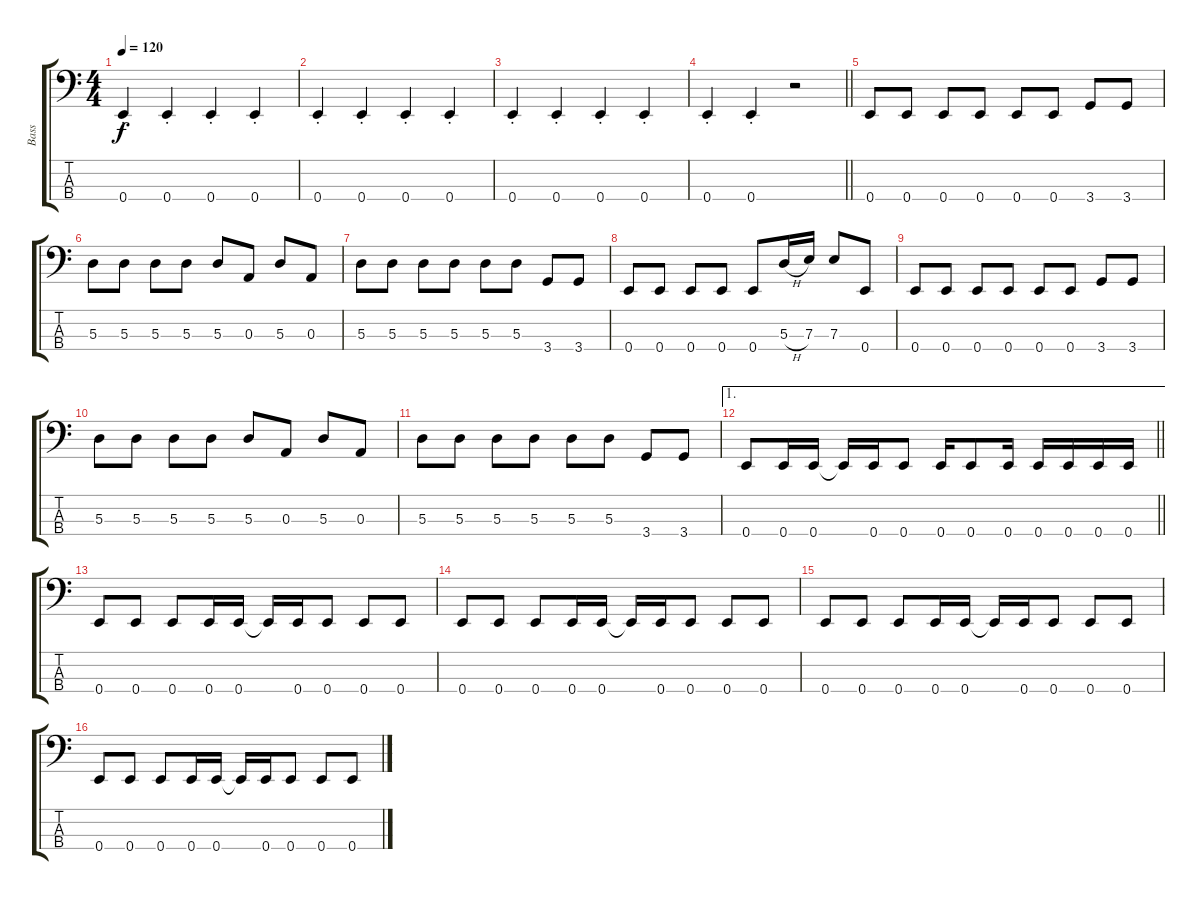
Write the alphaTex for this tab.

\track ("Bass" "Bass") {instrument electricbasspick}
\staff {score tabs}
\tuning (G2 D2 A1 E1) {hide}
\ts (4 4)
\tempo 120
\clef f4
\ks c
0.4{st}.4{dy f} 0.4{st}.4 0.4{st}.4 0.4{st}.4 |
0.4{st}.4 0.4{st}.4 0.4{st}.4 0.4{st}.4 |
0.4{st}.4 0.4{st}.4 0.4{st}.4 0.4{st}.4 |
\barLineRight lightlight
0.4{st}.4 0.4{st}.4 r.2 |
0.4.8 0.4.8 0.4.8 0.4.8 0.4.8 0.4.8 3.4.8 3.4.8 |
5.3.8 5.3.8 5.3.8 5.3.8 5.3.8 0.3.8 5.3.8 0.3.8 |
5.3.8 5.3.8 5.3.8 5.3.8 5.3.8 5.3.8 3.4.8 3.4.8 |
0.4.8 0.4.8 0.4.8 0.4.8 0.4.8 5.3{h}.16 7.3.16 7.3.8 0.4.8 |
0.4.8 0.4.8 0.4.8 0.4.8 0.4.8 0.4.8 3.4.8 3.4.8 |
5.3.8 5.3.8 5.3.8 5.3.8 5.3.8 0.3.8 5.3.8 0.3.8 |
5.3.8 5.3.8 5.3.8 5.3.8 5.3.8 5.3.8 3.4.8 3.4.8 |
\ae 1
\barLineRight lightlight
0.4.8 0.4.16 0.4.16 0.4{t}.16 0.4.16 0.4.8 0.4.16 0.4.8 0.4.16 0.4.16 0.4.16 0.4.16 0.4.16 |
0.4.8 0.4.8 0.4.8 0.4.16 0.4.16 0.4{t}.16 0.4.16 0.4.8 0.4.8 0.4.8 |
0.4.8 0.4.8 0.4.8 0.4.16 0.4.16 0.4{t}.16 0.4.16 0.4.8 0.4.8 0.4.8 |
0.4.8 0.4.8 0.4.8 0.4.16 0.4.16 0.4{t}.16 0.4.16 0.4.8 0.4.8 0.4.8 |
0.4.8 0.4.8 0.4.8 0.4.16 0.4.16 0.4{t}.16 0.4.16 0.4.8 0.4.8 0.4.8
